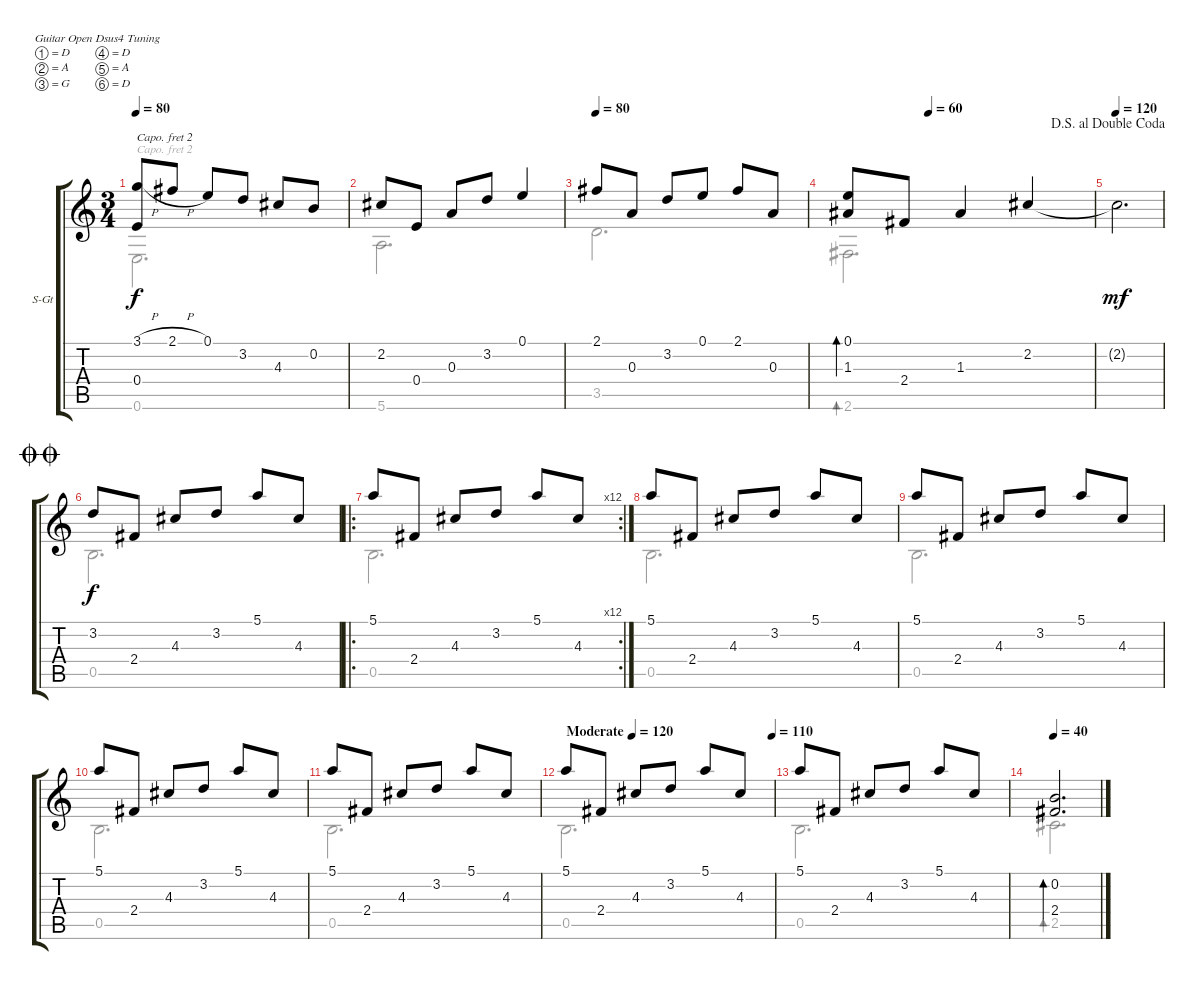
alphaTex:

\bracketExtendMode groupsimilarinstruments
\firstSystemTrackNameOrientation horizontal
\otherSystemsTrackNameOrientation horizontal
\track ("Track 1" "S-Gt") {instrument acousticguitarsteel}
\staff {score tabs}
\capo 2
\tuning (D4 A3 G3 D3 A2 D2)
\voice
\ts (3 4)
\tempo 80
\clef g2
\ks c
(3.1{h} 0.4).8{dy f} 2.1{h}.8 0.1.8 3.2.8 4.3.8 0.2.8 |
2.2.8 0.4.8 0.3.8 3.2.8 0.1.4 |
\tempo 80
2.1.8 0.3.8 3.2.8 0.1.8 2.1.8 0.3.8 |
\tempo (60 0.33125)
(0.1 1.3).8{bd 55} 2.4.8 1.3.4 2.2.4 |
\jump dalsegnoaldoublecoda
\tempo 120
2.2{t}.2{d dy mf} |
\jump doublecoda
3.2.8{dy f} 2.4.8 4.3.8 3.2.8 5.1.8 4.3.8 |
\ro
\rc 12
5.1.8 2.4.8 4.3.8 3.2.8 5.1.8 4.3.8 |
5.1.8 2.4.8 4.3.8 3.2.8 5.1.8 4.3.8 |
5.1.8 2.4.8 4.3.8 3.2.8 5.1.8 4.3.8 |
5.1.8 2.4.8 4.3.8 3.2.8 5.1.8 4.3.8 |
5.1.8 2.4.8 4.3.8 3.2.8 5.1.8 4.3.8 |
\tempo (120 "Moderate")
\tempo (110 0.99375)
5.1.8 2.4.8 4.3.8 3.2.8 5.1.8 4.3.8 |
5.1.8 2.4.8 4.3.8 3.2.8 5.1.8 4.3.8 |
\tempo 40
(0.2 2.4).2{d bd 95}
\voice
\clef g2
\ottava regular
\simile none
\ks c
0.6.2{d dy f} |
5.6.2{d} |
3.5.2{d} |
2.6.2{d bd 55} |
|
0.5.2{d} |
0.5.2{d} |
0.5.2{d} |
0.5.2{d} |
0.5.2{d} |
0.5.2{d} |
0.5.2{d} |
0.5.2{d} |
2.5.2{d bd 95}
